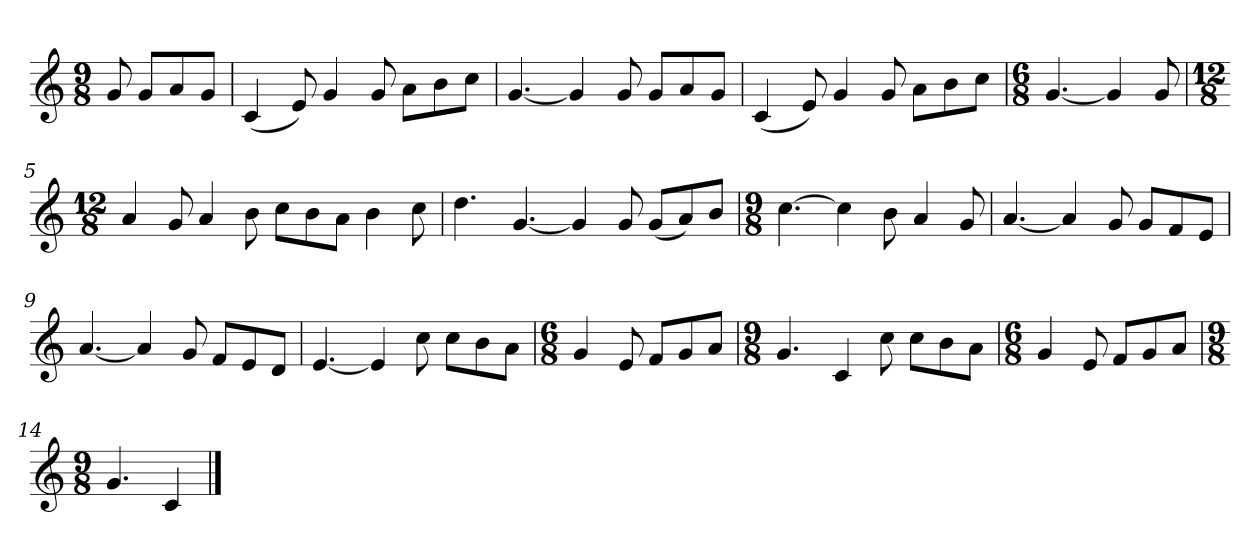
**kern
*part1
*staff1
*k[]
*M9/8
*MM120
=
8g
8gL
8a
8gJ
=1
(4c
8e)
4g
8g
8aL
8b
8ccJ
=2
[4.g
4g]
8g
8gL
8a
8gJ
=3
(4c
8e)
4g
8g
8aL
8b
8ccJ
=4
*M6/8
[4.g
4g]
8g
=5
*M12/8
4a
8g
4a
8b
8ccL
8b
8aJ
4b
8cc
=6
4.dd
[4.g
4g]
8g
(8gL
8a)
8bJ
=7
*M9/8
[4.cc
4cc]
8b
4a
8g
=8
[4.a
4a]
8g
8gL
8f
8eJ
=9
[4.a
4a]
8g
8fL
8e
8dJ
=10
[4.e
4e]
8cc
8ccL
8b
8aJ
=11
*M6/8
4g
8e
8fL
8g
8aJ
=12
*M9/8
4.g
4c
8cc
8ccL
8b
8aJ
=13
*M6/8
4g
8e
8fL
8g
8aJ
=14
*M9/8
4.g
4c
==
*-
